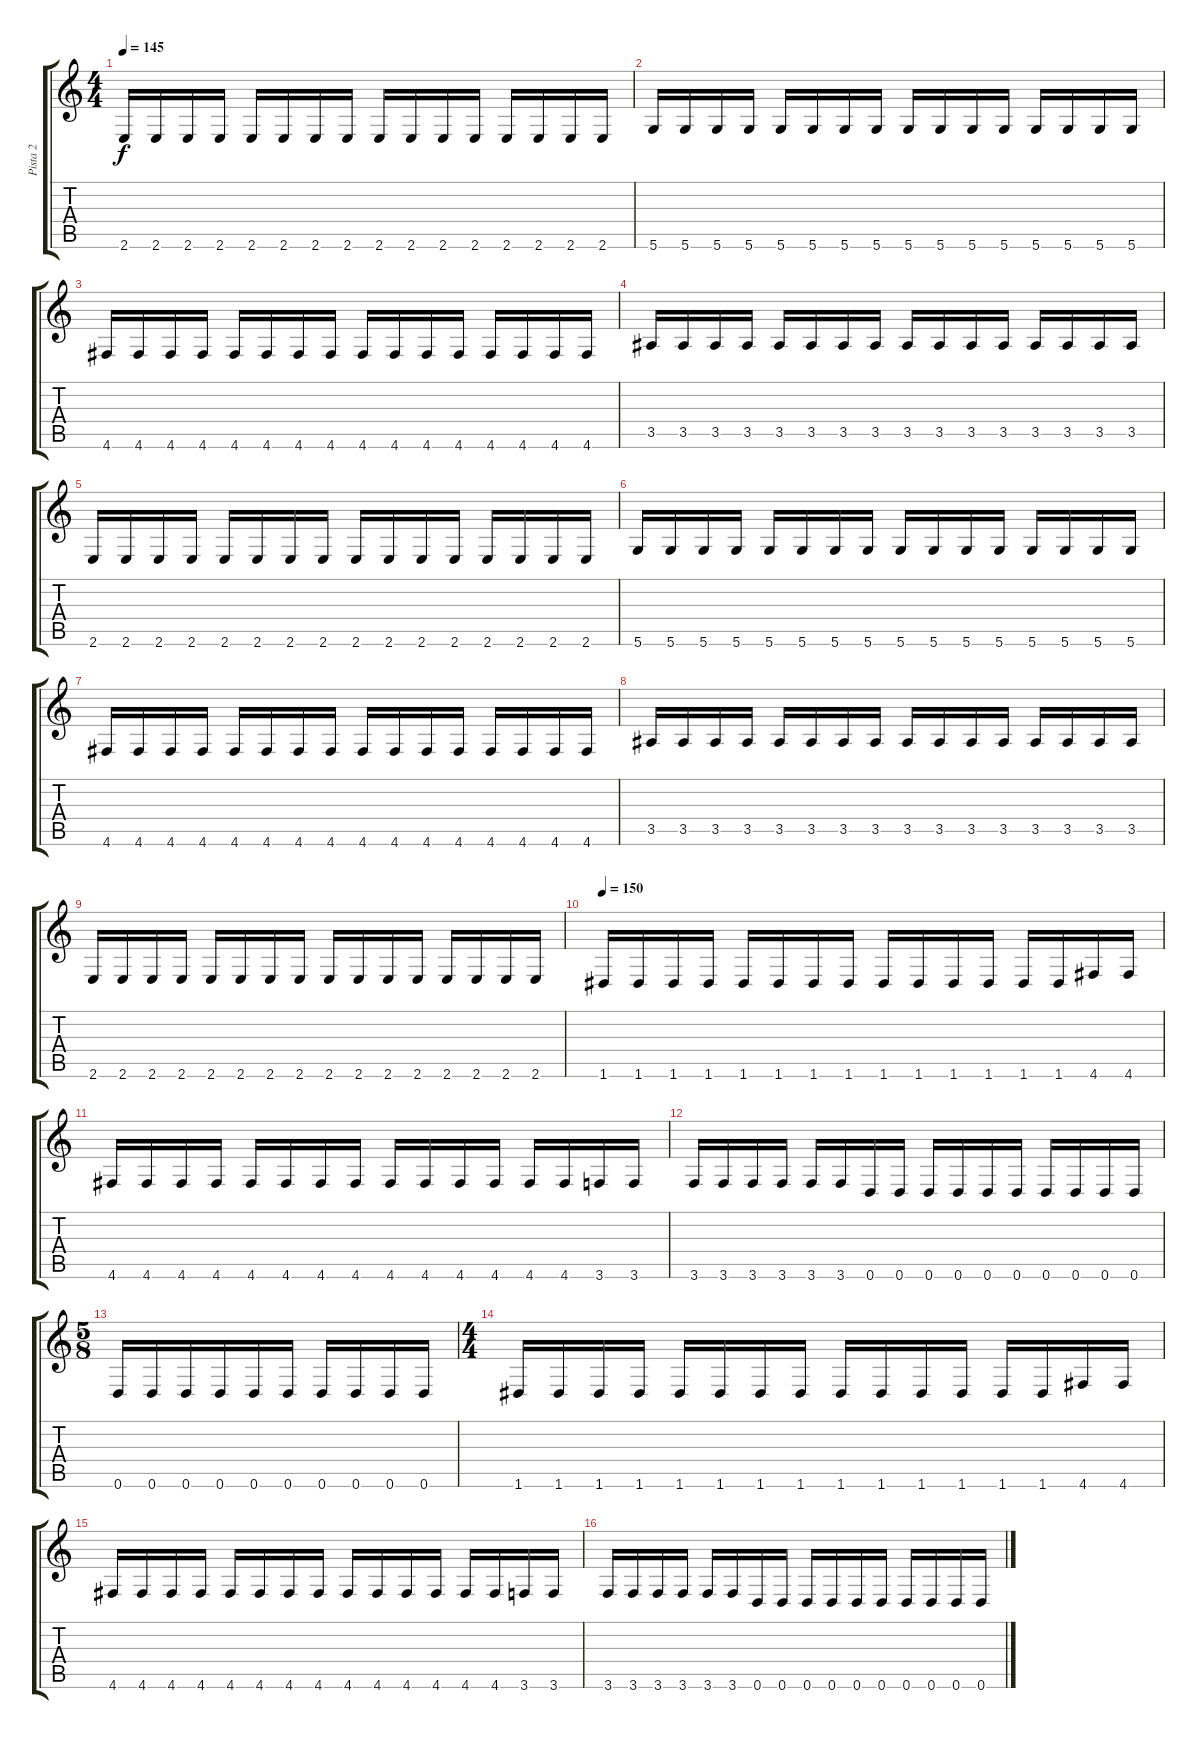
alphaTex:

\track ("Pista 2" "Pista 2") {instrument distortionguitar}
\staff {score tabs}
\tuning (D4 A3 F3 C3 G2 D2) {hide}
\ts (4 4)
\tempo 145
\clef g2
\ks c
2.6.16{dy f} 2.6.16 2.6.16 2.6.16 2.6.16 2.6.16 2.6.16 2.6.16 2.6.16 2.6.16 2.6.16 2.6.16 2.6.16 2.6.16 2.6.16 2.6.16 |
5.6.16 5.6.16 5.6.16 5.6.16 5.6.16 5.6.16 5.6.16 5.6.16 5.6.16 5.6.16 5.6.16 5.6.16 5.6.16 5.6.16 5.6.16 5.6.16 |
4.6.16 4.6.16 4.6.16 4.6.16 4.6.16 4.6.16 4.6.16 4.6.16 4.6.16 4.6.16 4.6.16 4.6.16 4.6.16 4.6.16 4.6.16 4.6.16 |
3.5.16 3.5.16 3.5.16 3.5.16 3.5.16 3.5.16 3.5.16 3.5.16 3.5.16 3.5.16 3.5.16 3.5.16 3.5.16 3.5.16 3.5.16 3.5.16 |
2.6.16 2.6.16 2.6.16 2.6.16 2.6.16 2.6.16 2.6.16 2.6.16 2.6.16 2.6.16 2.6.16 2.6.16 2.6.16 2.6.16 2.6.16 2.6.16 |
5.6.16 5.6.16 5.6.16 5.6.16 5.6.16 5.6.16 5.6.16 5.6.16 5.6.16 5.6.16 5.6.16 5.6.16 5.6.16 5.6.16 5.6.16 5.6.16 |
4.6.16 4.6.16 4.6.16 4.6.16 4.6.16 4.6.16 4.6.16 4.6.16 4.6.16 4.6.16 4.6.16 4.6.16 4.6.16 4.6.16 4.6.16 4.6.16 |
3.5.16 3.5.16 3.5.16 3.5.16 3.5.16 3.5.16 3.5.16 3.5.16 3.5.16 3.5.16 3.5.16 3.5.16 3.5.16 3.5.16 3.5.16 3.5.16 |
2.6.16 2.6.16 2.6.16 2.6.16 2.6.16 2.6.16 2.6.16 2.6.16 2.6.16 2.6.16 2.6.16 2.6.16 2.6.16 2.6.16 2.6.16 2.6.16 |
\tempo 150
1.6.16 1.6.16 1.6.16 1.6.16 1.6.16 1.6.16 1.6.16 1.6.16 1.6.16 1.6.16 1.6.16 1.6.16 1.6.16 1.6.16 4.6.16 4.6.16 |
4.6.16 4.6.16 4.6.16 4.6.16 4.6.16 4.6.16 4.6.16 4.6.16 4.6.16 4.6.16 4.6.16 4.6.16 4.6.16 4.6.16 3.6.16 3.6.16 |
3.6.16 3.6.16 3.6.16 3.6.16 3.6.16 3.6.16 0.6.16 0.6.16 0.6.16 0.6.16 0.6.16 0.6.16 0.6.16 0.6.16 0.6.16 0.6.16 |
\ts (5 8)
0.6.16 0.6.16 0.6.16 0.6.16 0.6.16 0.6.16 0.6.16 0.6.16 0.6.16 0.6.16 |
\ts (4 4)
1.6.16 1.6.16 1.6.16 1.6.16 1.6.16 1.6.16 1.6.16 1.6.16 1.6.16 1.6.16 1.6.16 1.6.16 1.6.16 1.6.16 4.6.16 4.6.16 |
4.6.16 4.6.16 4.6.16 4.6.16 4.6.16 4.6.16 4.6.16 4.6.16 4.6.16 4.6.16 4.6.16 4.6.16 4.6.16 4.6.16 3.6.16 3.6.16 |
3.6.16 3.6.16 3.6.16 3.6.16 3.6.16 3.6.16 0.6.16 0.6.16 0.6.16 0.6.16 0.6.16 0.6.16 0.6.16 0.6.16 0.6.16 0.6.16
